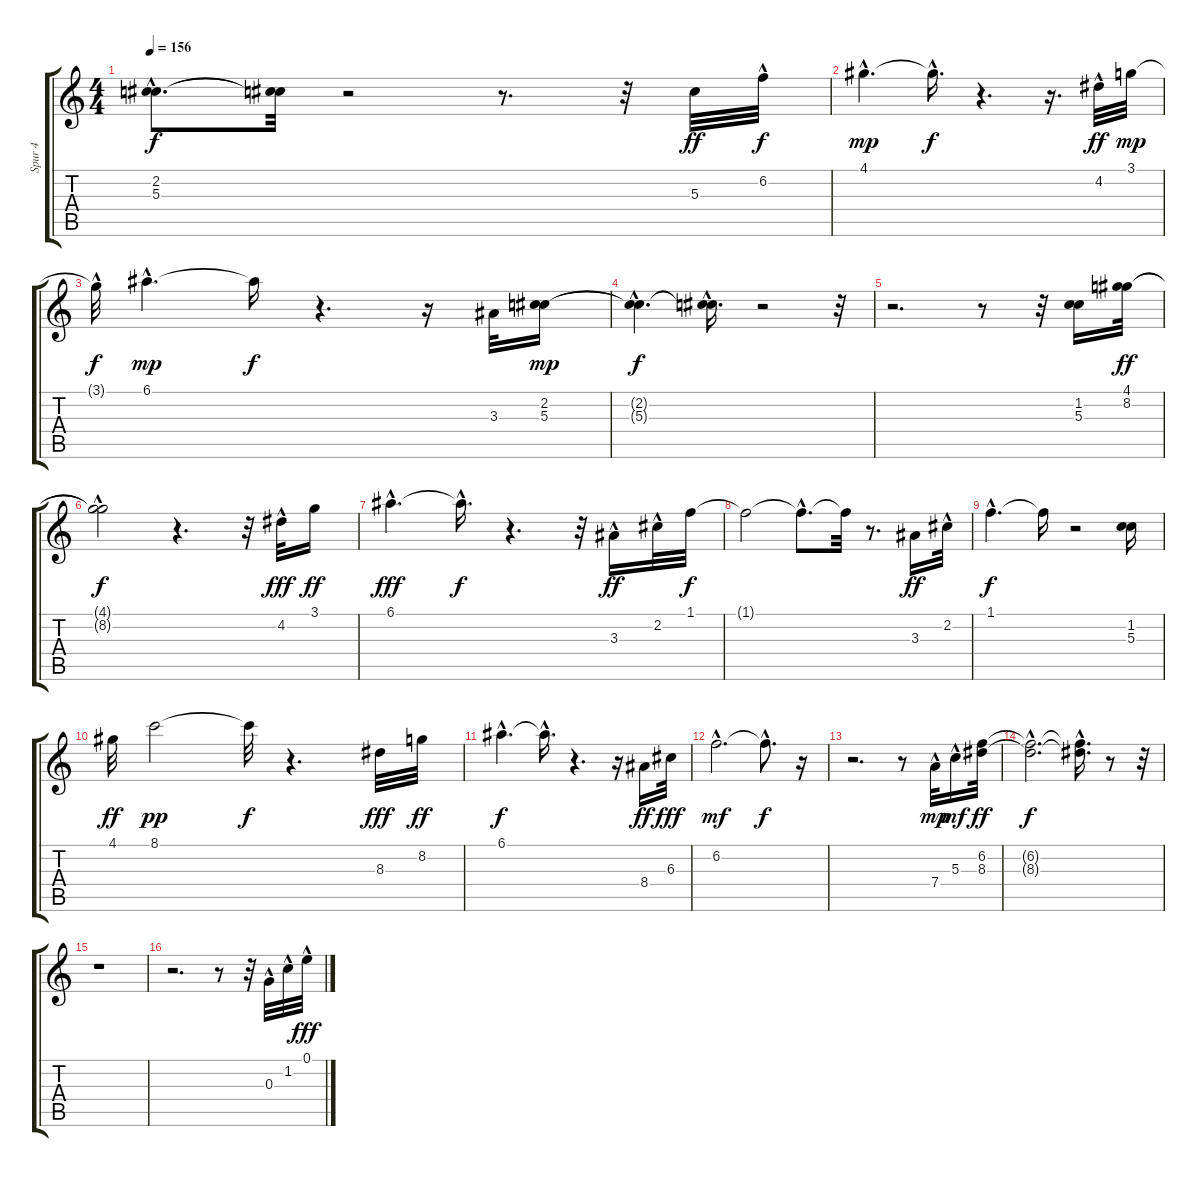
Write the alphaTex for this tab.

\track ("Spur 4" "Spur 4") {instrument electricguitarclean}
\staff {score tabs}
\tuning (E4 B3 G3 D3 A2 E2) {hide}
\ts (4 4)
\tempo 156
\clef g2
\ks c
(2.2{hac t} 5.3{hac t}).8{d dy f} (2.2{t} 5.3{t}).32 r.2 r.8{d} r.32 5.3.32{dy ff} 6.2{hac}.32{dy f} |
4.1{hac}.4{d dy mp} 4.1{hac t}.16{d dy f} r.4{d} r.16{d} 4.2{hac}.32{dy ff} 3.1.32{dy mp} |
3.1{hac t}.32{dy f} 6.1{hac}.4{d dy mp} 6.1{t}.16{dy f} r.4{d} r.16 3.3.32 (2.2 5.3).16{dy mp} |
(2.2{hac t} 5.3{hac t}).4{d dy f} (2.2{t} 5.3{hac t}).16{d} r.2 r.32 |
r.2{d} r.8 r.32 (1.2 5.3).16 (4.1 8.2).32{dy ff} |
(4.1{t} 8.2{hac t}).2{dy f} r.4{d} r.32 4.2{hac}.32{dy fff} 3.1.16{dy ff} |
6.1{hac}.4{d dy fff} 6.1{hac t}.16{d dy f} r.4{d} r.32 3.3{hac}.16{dy ff} 2.2{hac}.32 1.1.32{dy f} |
1.1{t}.2 1.1{hac t}.8{d} 1.1{t}.32 r.8{d} 3.3.16{dy ff} 2.2{hac}.32 |
1.1{hac}.4{d dy f} 1.1{t}.16 r.2 (1.2 5.3).16 |
4.1.32{dy ff} 8.1.2{dy pp} 8.1{t}.32{dy f} r.4{d} 8.3.32{dy fff} 8.2.32{dy ff} |
6.1{hac}.4{d dy f} 6.1{hac t}.16{d} r.4{d} r.16 8.4.16{dy ff} 6.3.32{dy fff} |
6.2{hac}.2{d dy mf} 6.2{hac t}.8{d dy f} r.16 |
r.2{d} r.8 7.4{hac}.32{dy mp} 5.3{hac}.16{dy mf} (6.2 8.3).32{dy ff} |
(6.2{hac t} 8.3{hac t}).2{d dy f} (6.2{hac t} 8.3{hac t}).16{d} r.8 r.32 |
r.1 |
r.2{d} r.8 r.32 0.3{hac}.32 1.2{hac}.32 0.1{hac}.32{dy fff}
